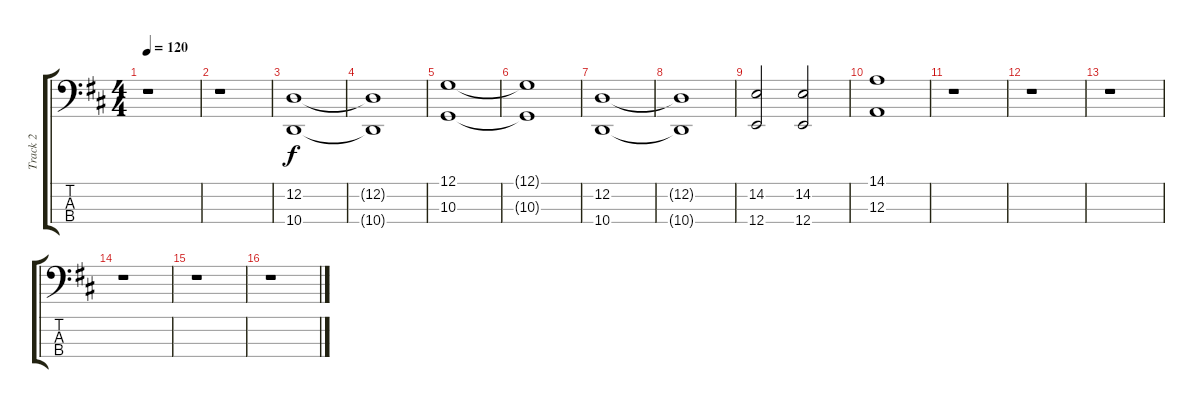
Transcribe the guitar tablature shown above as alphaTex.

\track ("Track 2" "Track 2") {instrument harpsichord}
\staff {score tabs}
\tuning (G2 D2 A1 E1) {hide}
\ts (4 4)
\tempo 120
\clef f4
\ks d
r.1{dy f instrument harpsichord} |
r.1 |
(12.2 10.4).1 |
(12.2{t} 10.4{t}).1 |
(12.1 10.3).1 |
(12.1{t} 10.3{t}).1 |
(12.2 10.4).1 |
(12.2{t} 10.4{t}).1 |
(14.2 12.4).2 (14.2 12.4).2 |
(14.1 12.3).1 |
r.1 |
r.1 |
r.1 |
r.1 |
r.1 |
r.1
